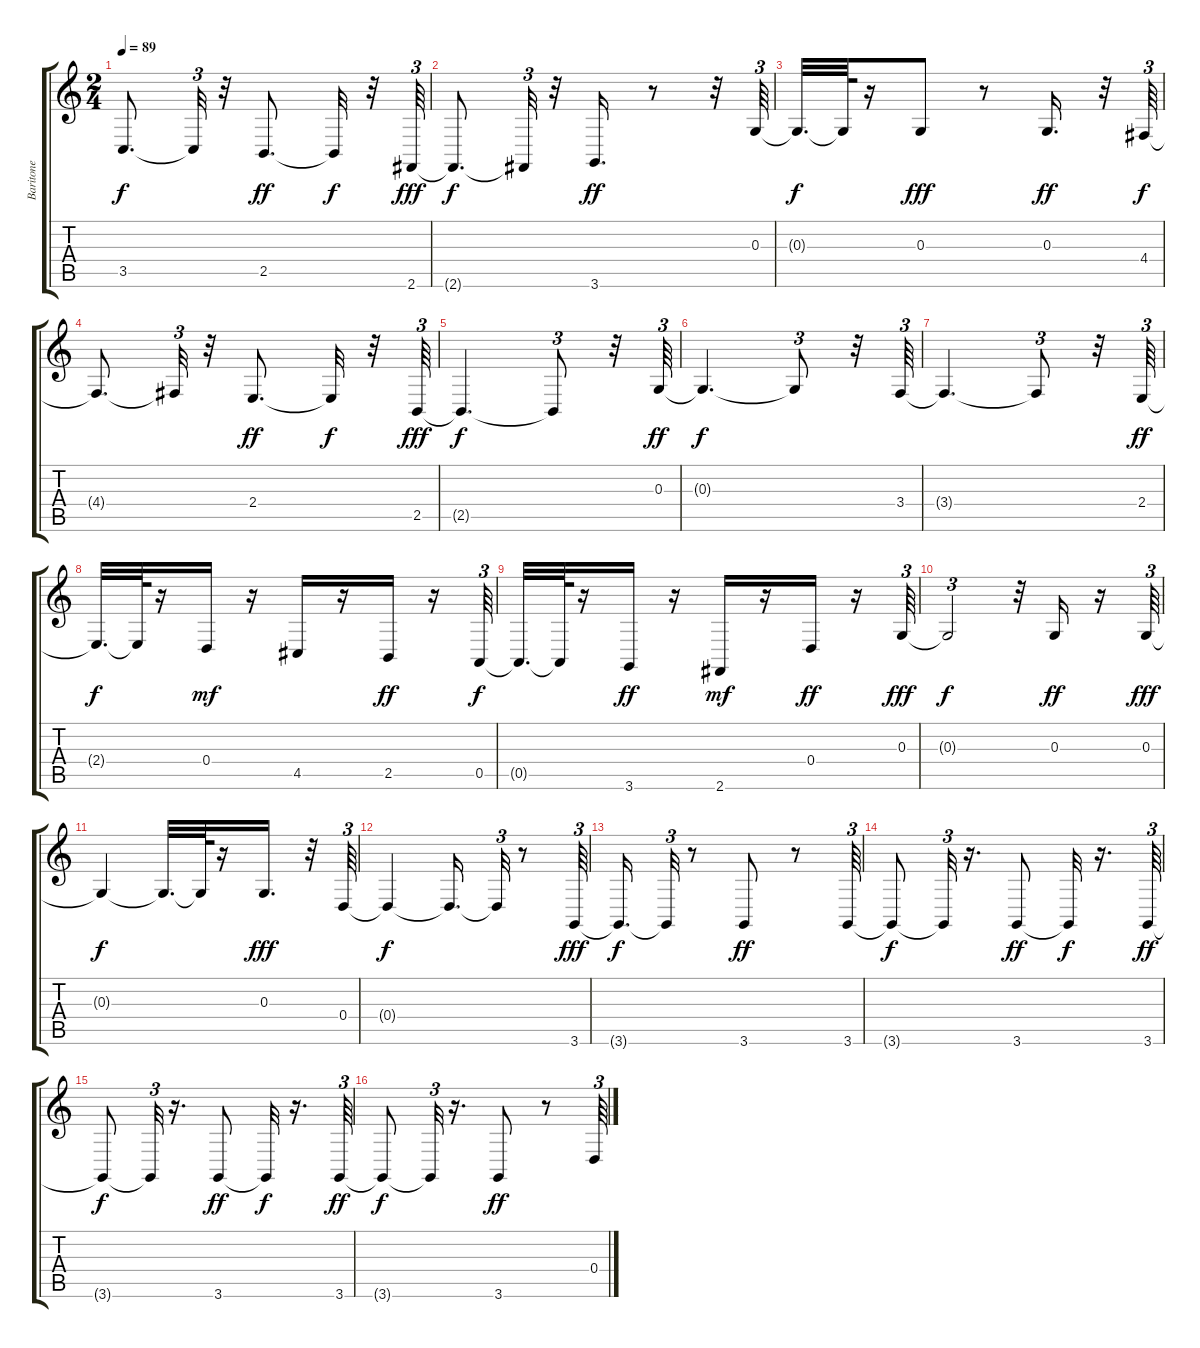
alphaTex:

\track ("Baritone" "Baritone") {instrument trombone}
\staff {score tabs}
\tuning (E4 B3 G3 D3 A2 E2) {hide}
\ts (2 4)
\tempo 89
\clef g2
\ks c
3.5{t}.8{d dy f} 3.5{t}.32{tu (3 2)} r.32 2.5.8{d dy ff} 2.5{t}.32{dy f} r.32 2.6.64{tu (3 2) dy fff} |
2.6{t}.8{d dy f} 2.6{t}.32{tu (3 2)} r.32 3.6.16{d dy ff} r.8 r.32 0.3.64{tu (3 2)} |
0.3{t}.32{d dy f} 0.3{t}.64 r.16 0.3.8{dy fff} r.8 0.3.16{d dy ff} r.32 4.4.64{tu (3 2) dy f} |
4.4{t}.8{d} 4.4{t}.32{tu (3 2)} r.32 2.4.8{d dy ff} 2.4{t}.32{dy f} r.32 2.5.64{tu (3 2) dy fff} |
2.5{t}.4{d dy f} 2.5{t}.8{tu (3 2)} r.32 0.3.64{tu (3 2) dy ff} |
0.3{t}.4{d dy f} 0.3{t}.8{tu (3 2)} r.32 3.4.64{tu (3 2)} |
3.4{t}.4{d} 3.4{t}.8{tu (3 2)} r.32 2.4.64{tu (3 2) dy ff} |
2.4{t}.32{d dy f} 2.4{t}.64 r.16 0.4.16{dy mf} r.16 4.5.16 r.16 2.5.16{dy ff} r.16 0.5.64{tu (3 2) dy f} |
0.5{t}.32{d} 0.5{t}.64 r.16 3.6.16{dy ff} r.16 2.6.16{dy mf} r.16 0.4.16{dy ff} r.16 0.3.64{tu (3 2) dy fff} |
0.3{t}.2{tu (3 2) dy f} r.32 0.3.16{dy ff} r.16 0.3.64{tu (3 2) dy fff} |
0.3{t}.4{dy f} 0.3{t}.32{d} 0.3{t}.64 r.16 0.3.16{d dy fff} r.32 0.4.64{tu (3 2)} |
0.4{t}.4{dy f} 0.4{t}.16{d} 0.4{t}.32{tu (3 2)} r.8 3.6.64{tu (3 2) dy fff} |
3.6{t}.16{d dy f} 3.6{t}.32{tu (3 2)} r.8 3.6.8{dy ff} r.8 3.6.64{tu (3 2)} |
3.6{t}.8{dy f} 3.6{t}.32{tu (3 2)} r.16{d} 3.6.8{dy ff} 3.6{t}.32{dy f} r.16{d} 3.6.64{tu (3 2) dy ff} |
3.6{t}.8{dy f} 3.6{t}.32{tu (3 2)} r.16{d} 3.6.8{dy ff} 3.6{t}.32{dy f} r.16{d} 3.6.64{tu (3 2) dy ff} |
3.6{t}.8{dy f} 3.6{t}.32{tu (3 2)} r.16{d} 3.6.8{dy ff} r.8 0.4.64{tu (3 2)}
